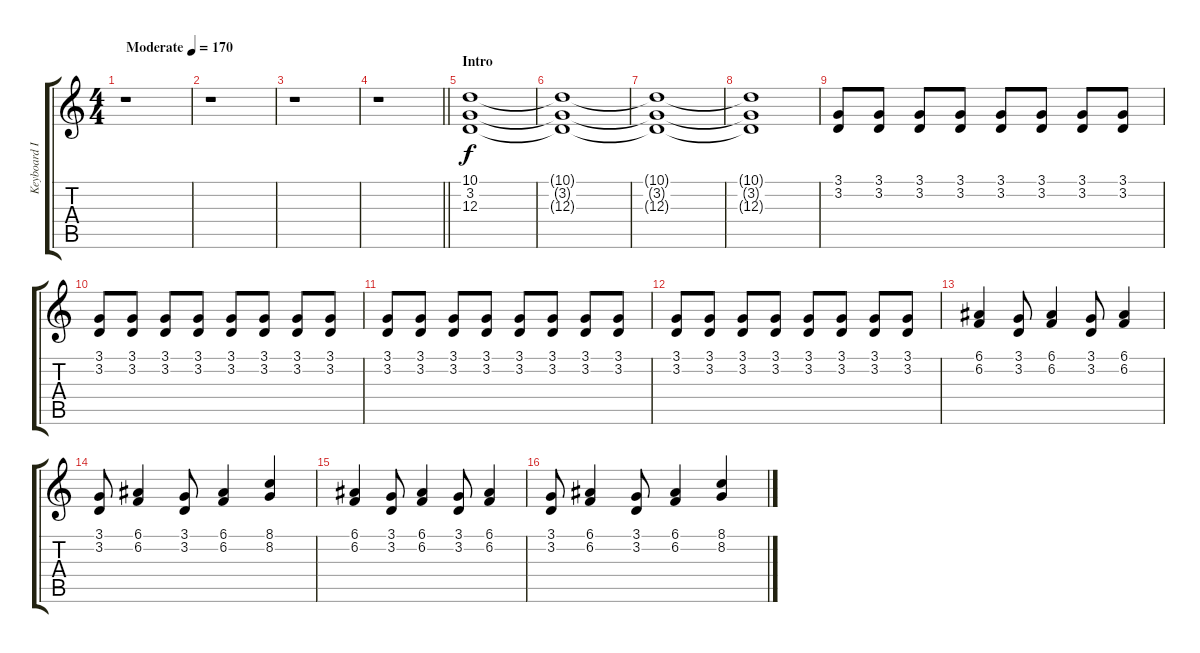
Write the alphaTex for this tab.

\track ("Keyboard I" "Keyboard I") {instrument rockorgan}
\staff {score tabs}
\tuning (E4 B3 G3 D3 A2 E2) {hide}
\ts (4 4)
\tempo (170 "Moderate")
\clef g2
\ks c
r.1{dy f volume 0 instrument rockorgan} |
r.1 |
r.1 |
\barLineRight lightlight
r.1 |
\section ("" "Intro")
(10.1 3.2 12.3).1{volume 13} |
(10.1{t} 3.2{t} 12.3{t}).1 |
(10.1{t} 3.2{t} 12.3{t}).1 |
(10.1{t} 3.2{t} 12.3{t}).1 |
(3.1 3.2).8 (3.1 3.2).8 (3.1 3.2).8 (3.1 3.2).8 (3.1 3.2).8 (3.1 3.2).8 (3.1 3.2).8 (3.1 3.2).8 |
(3.1 3.2).8 (3.1 3.2).8 (3.1 3.2).8 (3.1 3.2).8 (3.1 3.2).8 (3.1 3.2).8 (3.1 3.2).8 (3.1 3.2).8 |
(3.1 3.2).8 (3.1 3.2).8 (3.1 3.2).8 (3.1 3.2).8 (3.1 3.2).8 (3.1 3.2).8 (3.1 3.2).8 (3.1 3.2).8 |
(3.1 3.2).8 (3.1 3.2).8 (3.1 3.2).8 (3.1 3.2).8 (3.1 3.2).8 (3.1 3.2).8 (3.1 3.2).8 (3.1 3.2).8 |
(6.1 6.2).4 (3.1 3.2).8 (6.1 6.2).4 (3.1 3.2).8 (6.1 6.2).4 |
(3.1 3.2).8 (6.1 6.2).4 (3.1 3.2).8 (6.1 6.2).4 (8.1 8.2).4 |
(6.1 6.2).4 (3.1 3.2).8 (6.1 6.2).4 (3.1 3.2).8 (6.1 6.2).4 |
(3.1 3.2).8 (6.1 6.2).4 (3.1 3.2).8 (6.1 6.2).4 (8.1 8.2).4
